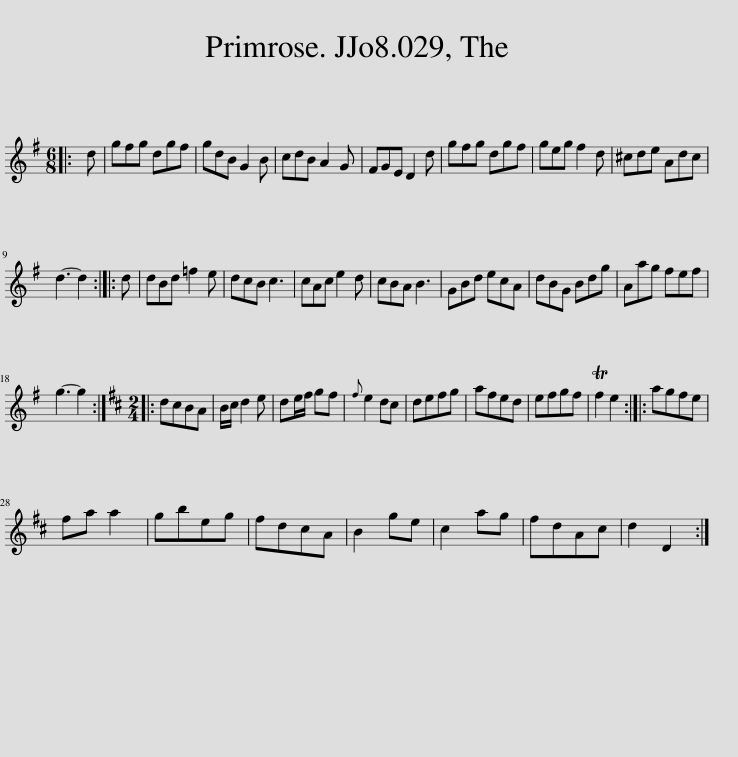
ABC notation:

X:1
L:1/8
M:6/8
I:linebreak $
K:G
V:1 treble
V:1
|: d | gfg dgf | gdB G2 B | cdB A2 G | FGE D2 d | %5
 gfg dgf | geg f2 d | ^cde Adc |$ d3- d2 :: d | %10
 dBd =f2 e | dcB c3 | cAc e2 d | cBA B3 | GBd ecA | %15
 dBG Bdg | Aag fef |$ g3- g2 ::[K:D][M:2/4] dcBA | B/c/ d2 e | %20
 de/f/ gf |{f} e2 dc | defg | afed | efgf | %25
 Tf2 e2 :: agfe |$ fa a2 | gbeg | fdcA | %30
 B2 ge | c2 ag | fdAc | d2 D2 :| %34
